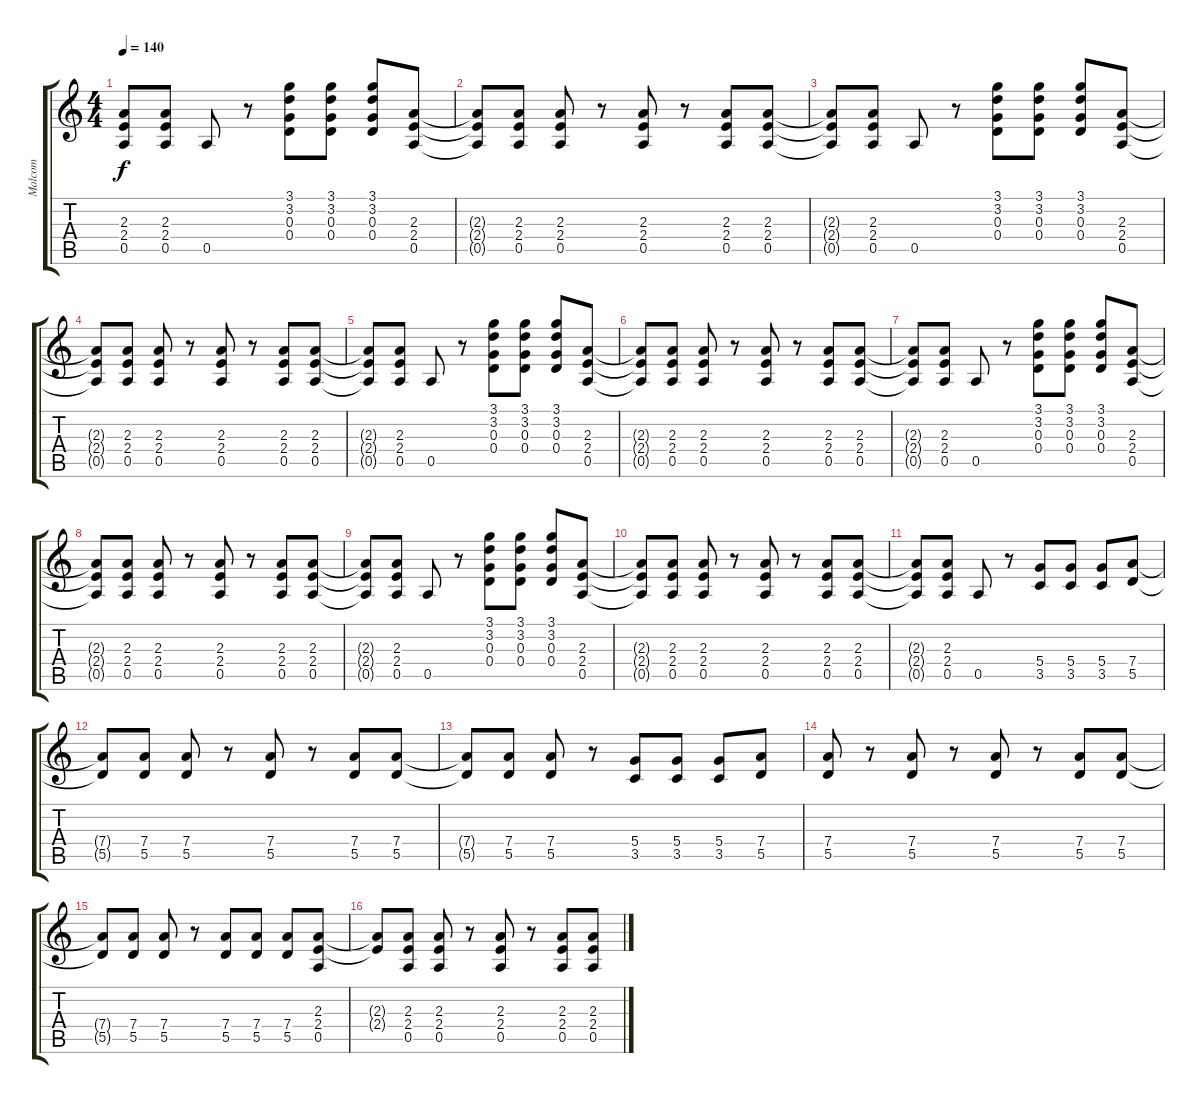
\track ("Malcom" "Malcom") {instrument distortionguitar}
\staff {score tabs}
\tuning (E4 B3 G3 D3 A2 E2) {hide}
\ts (4 4)
\tempo 140
\clef g2
\ks c
(2.3{t} 2.4{t} 0.5{t}).8{dy f} (2.3 2.4 0.5).8 0.5.8 r.8 (3.1 3.2 0.3 0.4).8 (3.1 3.2 0.3 0.4).8 (3.1 3.2 0.3 0.4).8 (2.3 2.4 0.5).8 |
(2.3{t} 2.4{t} 0.5{t}).8 (2.3 2.4 0.5).8 (2.3 2.4 0.5).8 r.8 (2.3 2.4 0.5).8 r.8 (2.3 2.4 0.5).8 (2.3 2.4 0.5).8 |
(2.3{t} 2.4{t} 0.5{t}).8 (2.3 2.4 0.5).8 0.5.8 r.8 (3.1 3.2 0.3 0.4).8 (3.1 3.2 0.3 0.4).8 (3.1 3.2 0.3 0.4).8 (2.3 2.4 0.5).8 |
(2.3{t} 2.4{t} 0.5{t}).8 (2.3 2.4 0.5).8 (2.3 2.4 0.5).8 r.8 (2.3 2.4 0.5).8 r.8 (2.3 2.4 0.5).8 (2.3 2.4 0.5).8 |
(2.3{t} 2.4{t} 0.5{t}).8 (2.3 2.4 0.5).8 0.5.8 r.8 (3.1 3.2 0.3 0.4).8 (3.1 3.2 0.3 0.4).8 (3.1 3.2 0.3 0.4).8 (2.3 2.4 0.5).8 |
(2.3{t} 2.4{t} 0.5{t}).8 (2.3 2.4 0.5).8 (2.3 2.4 0.5).8 r.8 (2.3 2.4 0.5).8 r.8 (2.3 2.4 0.5).8 (2.3 2.4 0.5).8 |
(2.3{t} 2.4{t} 0.5{t}).8 (2.3 2.4 0.5).8 0.5.8 r.8 (3.1 3.2 0.3 0.4).8 (3.1 3.2 0.3 0.4).8 (3.1 3.2 0.3 0.4).8 (2.3 2.4 0.5).8 |
(2.3{t} 2.4{t} 0.5{t}).8 (2.3 2.4 0.5).8 (2.3 2.4 0.5).8 r.8 (2.3 2.4 0.5).8 r.8 (2.3 2.4 0.5).8 (2.3 2.4 0.5).8 |
(2.3{t} 2.4{t} 0.5{t}).8 (2.3 2.4 0.5).8 0.5.8 r.8 (3.1 3.2 0.3 0.4).8 (3.1 3.2 0.3 0.4).8 (3.1 3.2 0.3 0.4).8 (2.3 2.4 0.5).8 |
(2.3{t} 2.4{t} 0.5{t}).8 (2.3 2.4 0.5).8 (2.3 2.4 0.5).8 r.8 (2.3 2.4 0.5).8 r.8 (2.3 2.4 0.5).8 (2.3 2.4 0.5).8 |
(2.3{t} 2.4{t} 0.5{t}).8 (2.3 2.4 0.5).8 0.5.8 r.8 (5.4 3.5).8 (5.4 3.5).8 (5.4 3.5).8 (7.4 5.5).8 |
(7.4{t} 5.5{t}).8 (7.4 5.5).8 (7.4 5.5).8 r.8 (7.4 5.5).8 r.8 (7.4 5.5).8 (7.4 5.5).8 |
(7.4{t} 5.5{t}).8 (7.4 5.5).8 (7.4 5.5).8 r.8 (5.4 3.5).8 (5.4 3.5).8 (5.4 3.5).8 (7.4 5.5).8 |
(7.4 5.5).8 r.8 (7.4 5.5).8 r.8 (7.4 5.5).8 r.8 (7.4 5.5).8 (7.4 5.5).8 |
(7.4{t} 5.5{t}).8 (7.4 5.5).8 (7.4 5.5).8 r.8 (7.4 5.5).8 (7.4 5.5).8 (7.4 5.5).8 (2.3 2.4 0.5).8 |
(2.3{t} 2.4{t}).8 (2.3 2.4 0.5).8 (2.3 2.4 0.5).8 r.8 (2.3 2.4 0.5).8 r.8 (2.3 2.4 0.5).8 (2.3 2.4 0.5).8
